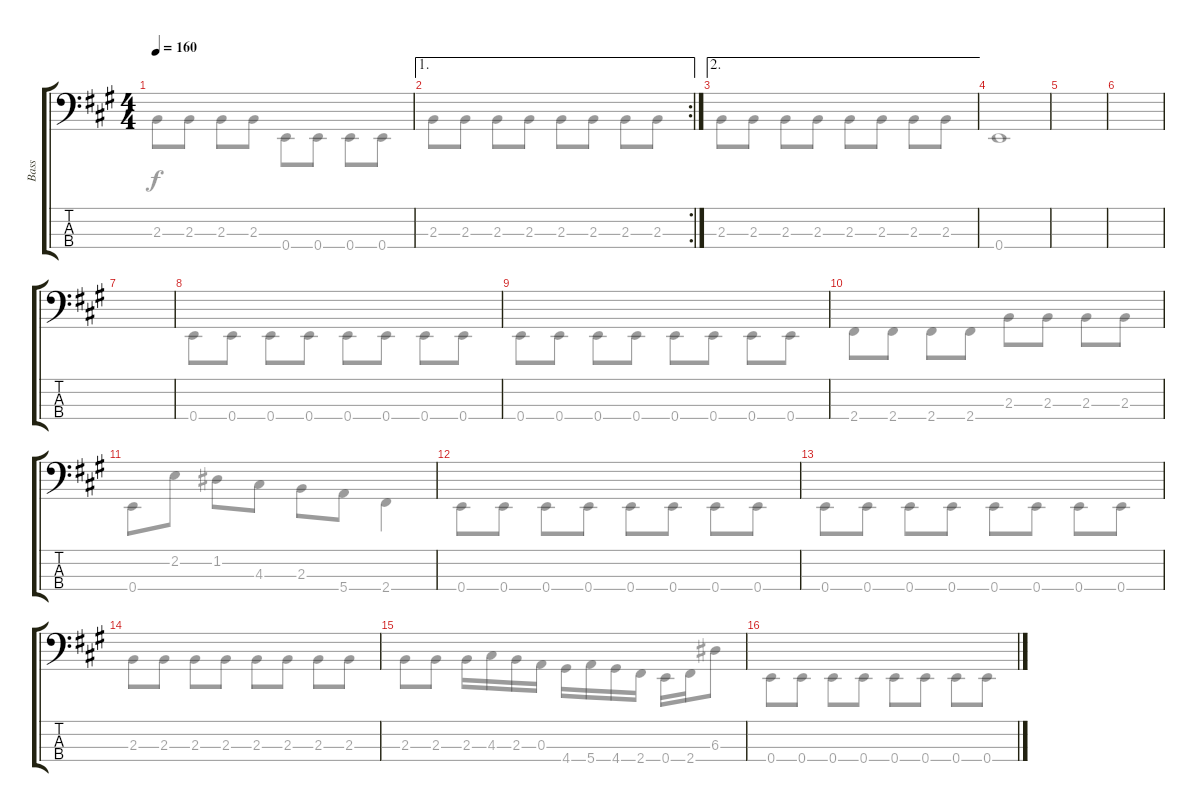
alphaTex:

\track ("Bass" "Bass") {instrument electricbassfinger}
\staff {score tabs}
\tuning (G2 D2 A1 E1) {hide}
\voice
\ts (4 4)
\tempo 160
\clef f4
\ks f#minor
|
\ae 1
\rc 2
|
\ae 2
|
|
|
|
|
|
|
|
|
|
|
|
|
\voice
\clef f4
\ks f#minor
2.3.8{dy f} 2.3.8 2.3.8 2.3.8 0.4.8 0.4.8 0.4.8 0.4.8 |
2.3.8 2.3.8 2.3.8 2.3.8 2.3.8 2.3.8 2.3.8 2.3.8 |
2.3.8 2.3.8 2.3.8 2.3.8 2.3.8 2.3.8 2.3.8 2.3.8 |
0.4.1 |
|
|
|
0.4.8 0.4.8 0.4.8 0.4.8 0.4.8 0.4.8 0.4.8 0.4.8 |
0.4.8 0.4.8 0.4.8 0.4.8 0.4.8 0.4.8 0.4.8 0.4.8 |
2.4.8 2.4.8 2.4.8 2.4.8 2.3.8 2.3.8 2.3.8 2.3.8 |
0.4.8 2.2.8 1.2.8 4.3.8 2.3.8 5.4.8 2.4.4 |
0.4.8 0.4.8 0.4.8 0.4.8 0.4.8 0.4.8 0.4.8 0.4.8 |
0.4.8 0.4.8 0.4.8 0.4.8 0.4.8 0.4.8 0.4.8 0.4.8 |
2.3.8 2.3.8 2.3.8 2.3.8 2.3.8 2.3.8 2.3.8 2.3.8 |
2.3.8 2.3.8 2.3.16 4.3.16 2.3.16 0.3.16 4.4.16 5.4.16 4.4.16 2.4.16 0.4.16 2.4.16 6.3.8 |
0.4.8 0.4.8 0.4.8 0.4.8 0.4.8 0.4.8 0.4.8 0.4.8
